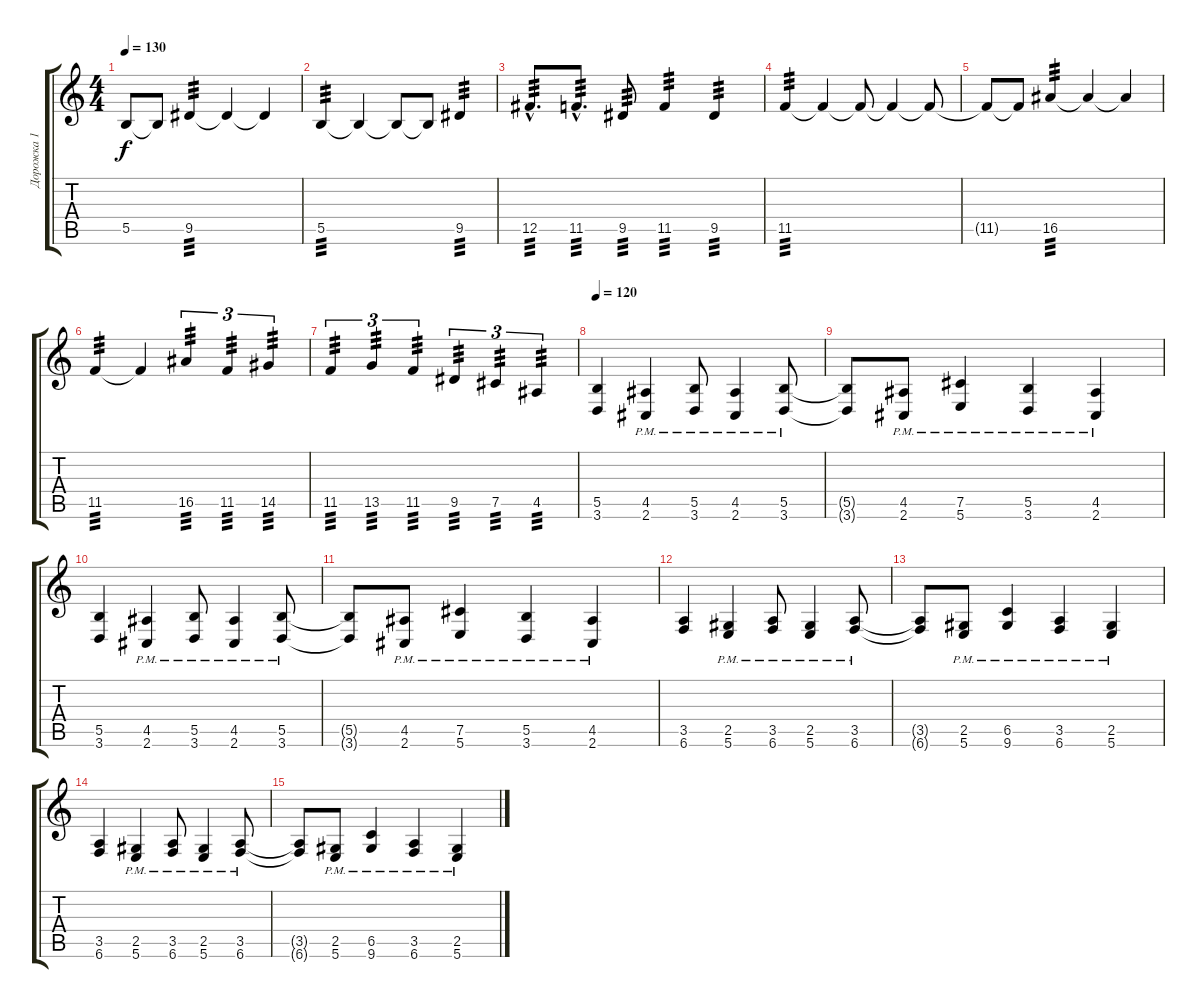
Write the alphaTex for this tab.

\track ("Дорожка 1" "Дорожка 1") {instrument distortionguitar}
\staff {score tabs}
\tuning (Db4 Ab3 E3 B2 Gb2 B1) {hide}
\ts (4 4)
\tempo 130
\clef g2
\ks c
5.5{t}.8{dy f} 5.5{t}.8 9.5.4{tp 3} 9.5{t}.4 9.5{t}.4 |
5.5.4{tp 3} 5.5{t}.4 5.5{t}.8 5.5{t}.8 9.5.4{tp 3} |
12.5{hac}.8{d tp 3} 11.5{hac}.8{d tp 3} 9.5.8{tp 3} 11.5.4{tp 3} 9.5.4{tp 3} |
11.5.4{tp 3} 11.5{t}.4 11.5{t}.8 11.5{t}.4 11.5{t}.8 |
11.5{t}.8 11.5{t}.8 16.5.4{tp 3} 16.5{t}.4 16.5{t}.4 |
11.5.4{tp 3} 11.5{t}.4 16.5.4{tu (3 2) tp 3} 11.5.4{tu (3 2) tp 3} 14.5.4{tu (3 2) tp 3} |
11.5.4{tu (3 2) tp 3} 13.5.4{tu (3 2) tp 3} 11.5.4{tu (3 2) tp 3} 9.5.4{tu (3 2) tp 3} 7.5.4{tu (3 2) tp 3} 4.5.4{tu (3 2) tp 3} |
\tempo 120
(5.5 3.6).4 (4.5{pm} 2.6).4 (5.5{pm} 3.6).8 (4.5{pm} 2.6).4 (5.5{pm} 3.6).8 |
(5.5{t} 3.6{t}).8 (4.5{pm} 2.6).8 (7.5{pm} 5.6).4 (5.5{pm} 3.6).4 (4.5{pm} 2.6).4 |
(5.5 3.6).4 (4.5{pm} 2.6).4 (5.5{pm} 3.6).8 (4.5{pm} 2.6).4 (5.5{pm} 3.6).8 |
(5.5{t} 3.6{t}).8 (4.5{pm} 2.6).8 (7.5{pm} 5.6).4 (5.5{pm} 3.6).4 (4.5{pm} 2.6).4 |
(3.5 6.6).4 (2.5{pm} 5.6).4 (3.5{pm} 6.6).8 (2.5{pm} 5.6).4 (3.5{pm} 6.6).8 |
(3.5{t} 6.6{t}).8 (2.5{pm} 5.6).8 (6.5{pm} 9.6).4 (3.5{pm} 6.6).4 (2.5{pm} 5.6).4 |
(3.5 6.6).4 (2.5{pm} 5.6).4 (3.5{pm} 6.6).8 (2.5{pm} 5.6).4 (3.5{pm} 6.6).8 |
(3.5{t} 6.6{t}).8 (2.5{pm} 5.6).8 (6.5{pm} 9.6).4 (3.5{pm} 6.6).4 (2.5{pm} 5.6).4
